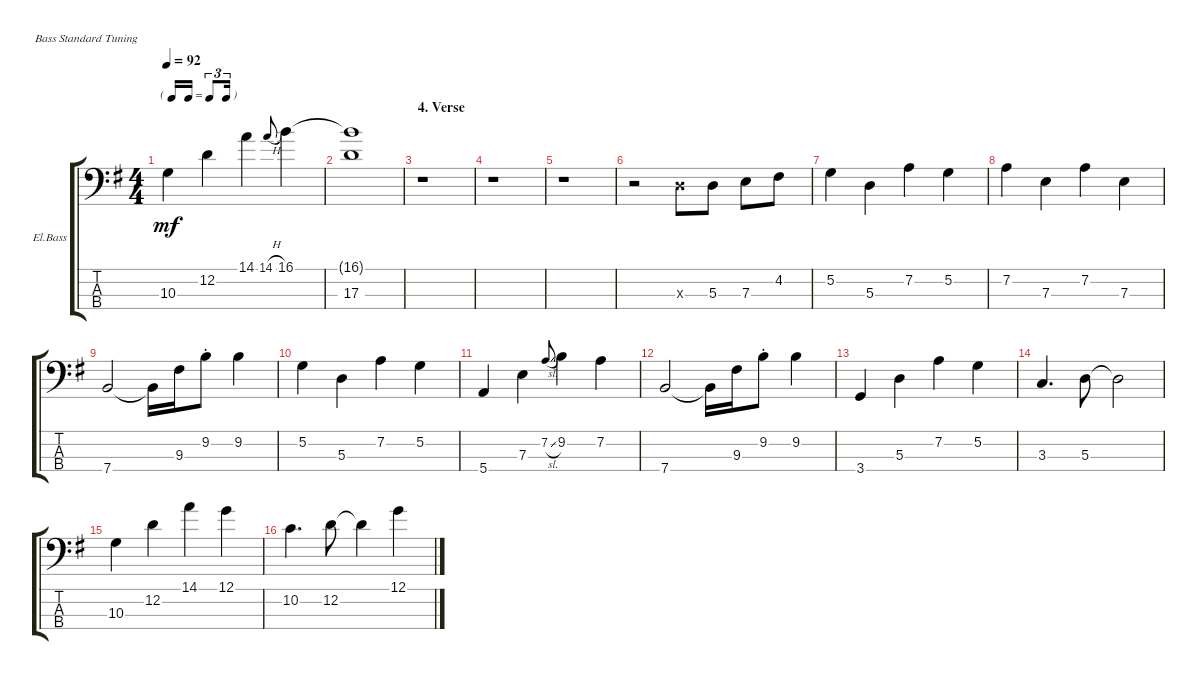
\defaultSystemsLayout 4
\bracketExtendMode groupsimilarinstruments
\firstSystemTrackNameOrientation horizontal
\otherSystemsTrackNameOrientation horizontal
\track ("Electric Bass" "El.Bass") {instrument electricbassfinger}
\staff {score tabs}
\tuning (G2 D2 A1 E1)
\ts (4 4)
\tf triplet16th
\tempo 92
\clef f4
\scale
0.333333
\ks g
10.3.4{dy mf} 12.2.4 14.1.4 14.1{h}.8{gr onbeat} 16.1.4 |
\scale
0.333333 (17.3 16.1{t}).1 |
\section ("" "4. Verse")
\scale
0.333333 r.1 |
\scale
0.333333 r.1 |
\scale
0.333333 r.1 |
\scale
0.333333 r.2 5.3{x}.8 5.3.8 7.3.8 4.2.8 |
\scale
0.362745 5.2.4 5.3.4 7.2.4 5.2.4 |
\scale
0.303922 7.2.4 7.3.4 7.2.4 7.3.4 |
\scale
0.333333 7.4.2 7.4{t}.16 9.3.16 9.2{st}.8 9.2.4 |
5.2.4 5.3.4 7.2.4 5.2.4 |
5.4.4 7.3.4 7.2{sl}.8{gr onbeat} 9.2.4 7.2.4 |
7.4.2 7.4{t}.16 9.3.16 9.2{st}.8 9.2.4 |
\scale
0.362745 3.4.4 5.3.4 7.2.4 5.2.4 |
\scale
0.333333 3.3.4{d} 5.3.8 5.3{t}.2 |
10.3.4 12.2.4 14.1.4 12.1.4 |
10.2.4{d} 12.2.8 12.2{t}.4 12.1.4
